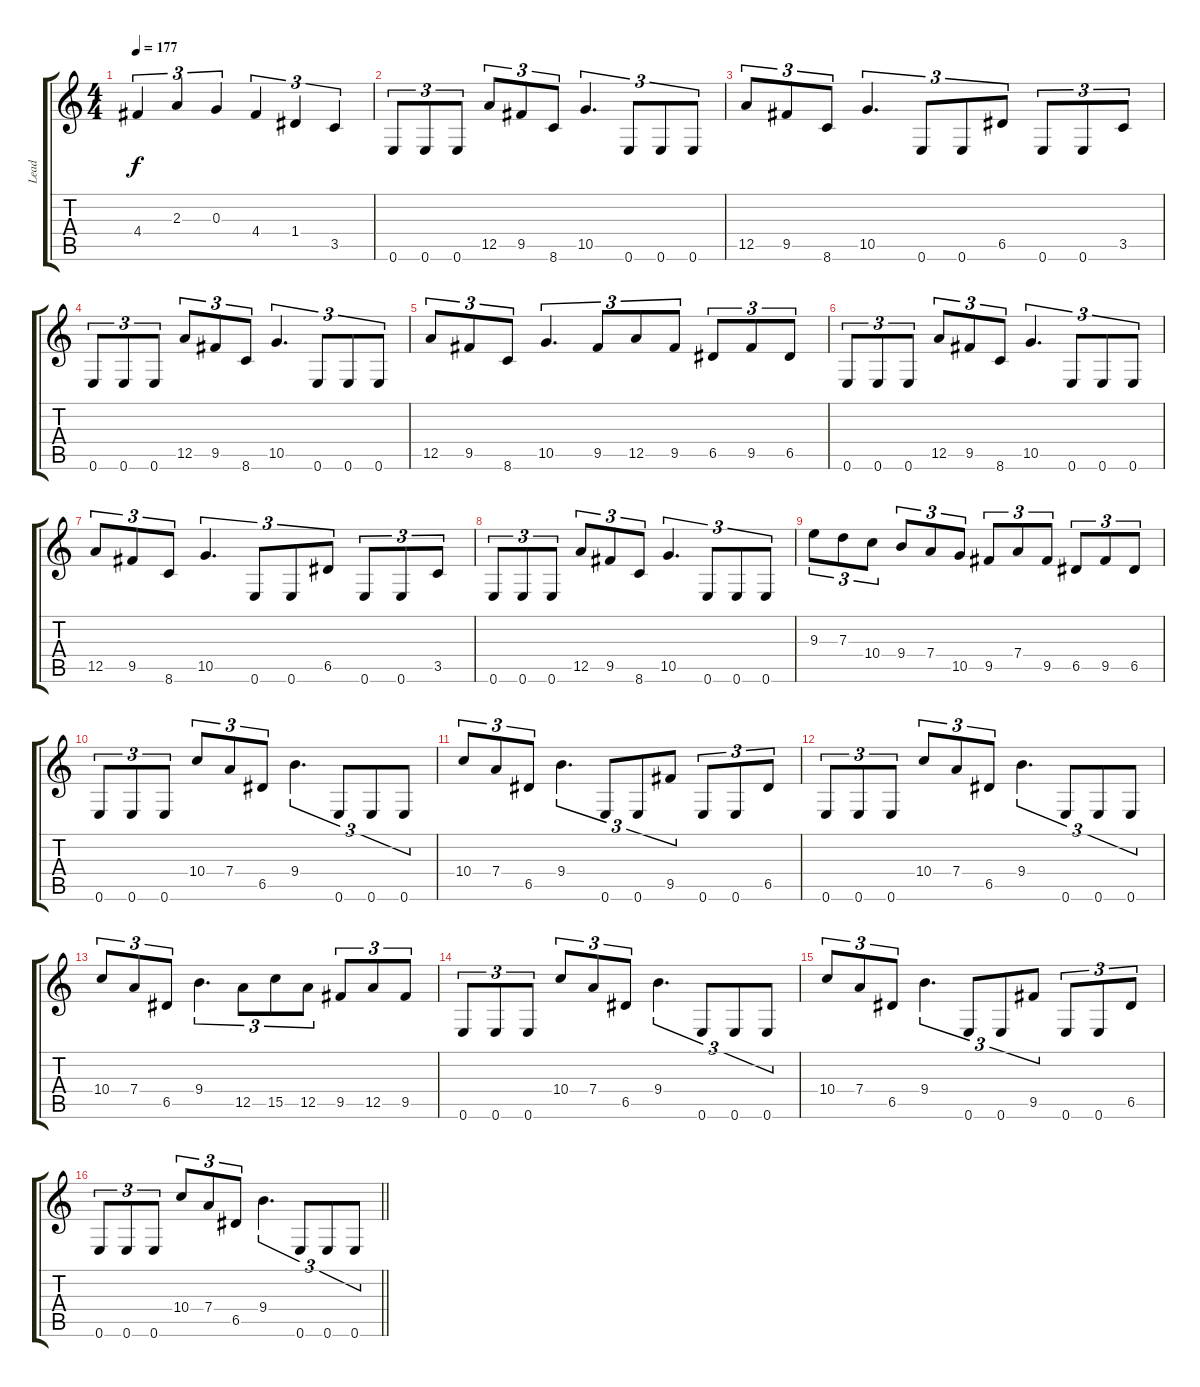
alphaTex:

\track ("Lead" "Lead") {instrument distortionguitar}
\staff {score tabs}
\tuning (E4 B3 G3 D3 A2 E2) {hide}
\ts (4 4)
\tempo 177
\clef g2
\ks c
4.4.4{tu (3 2) dy f} 2.3.4{tu (3 2)} 0.3.4{tu (3 2)} 4.4.4{tu (3 2)} 1.4.4{tu (3 2)} 3.5.4{tu (3 2)} |
0.6.8{tu (3 2)} 0.6.8{tu (3 2)} 0.6.8{tu (3 2)} 12.5.8{tu (3 2)} 9.5.8{tu (3 2)} 8.6.8{tu (3 2)} 10.5.4{d tu (3 2)} 0.6.8{tu (3 2)} 0.6.8{tu (3 2)} 0.6.8{tu (3 2)} |
12.5.8{tu (3 2)} 9.5.8{tu (3 2)} 8.6.8{tu (3 2)} 10.5.4{d tu (3 2)} 0.6.8{tu (3 2)} 0.6.8{tu (3 2)} 6.5.8{tu (3 2)} 0.6.8{tu (3 2)} 0.6.8{tu (3 2)} 3.5.8{tu (3 2)} |
0.6.8{tu (3 2)} 0.6.8{tu (3 2)} 0.6.8{tu (3 2)} 12.5.8{tu (3 2)} 9.5.8{tu (3 2)} 8.6.8{tu (3 2)} 10.5.4{d tu (3 2)} 0.6.8{tu (3 2)} 0.6.8{tu (3 2)} 0.6.8{tu (3 2)} |
12.5.8{tu (3 2)} 9.5.8{tu (3 2)} 8.6.8{tu (3 2)} 10.5.4{d tu (3 2)} 9.5.8{tu (3 2)} 12.5.8{tu (3 2)} 9.5.8{tu (3 2)} 6.5.8{tu (3 2)} 9.5.8{tu (3 2)} 6.5.8{tu (3 2)} |
0.6.8{tu (3 2)} 0.6.8{tu (3 2)} 0.6.8{tu (3 2)} 12.5.8{tu (3 2)} 9.5.8{tu (3 2)} 8.6.8{tu (3 2)} 10.5.4{d tu (3 2)} 0.6.8{tu (3 2)} 0.6.8{tu (3 2)} 0.6.8{tu (3 2)} |
12.5.8{tu (3 2)} 9.5.8{tu (3 2)} 8.6.8{tu (3 2)} 10.5.4{d tu (3 2)} 0.6.8{tu (3 2)} 0.6.8{tu (3 2)} 6.5.8{tu (3 2)} 0.6.8{tu (3 2)} 0.6.8{tu (3 2)} 3.5.8{tu (3 2)} |
0.6.8{tu (3 2)} 0.6.8{tu (3 2)} 0.6.8{tu (3 2)} 12.5.8{tu (3 2)} 9.5.8{tu (3 2)} 8.6.8{tu (3 2)} 10.5.4{d tu (3 2)} 0.6.8{tu (3 2)} 0.6.8{tu (3 2)} 0.6.8{tu (3 2)} |
9.3.8{tu (3 2)} 7.3.8{tu (3 2)} 10.4.8{tu (3 2)} 9.4.8{tu (3 2)} 7.4.8{tu (3 2)} 10.5.8{tu (3 2)} 9.5.8{tu (3 2)} 7.4.8{tu (3 2)} 9.5.8{tu (3 2)} 6.5.8{tu (3 2)} 9.5.8{tu (3 2)} 6.5.8{tu (3 2)} |
0.6.8{tu (3 2)} 0.6.8{tu (3 2)} 0.6.8{tu (3 2)} 10.4.8{tu (3 2)} 7.4.8{tu (3 2)} 6.5.8{tu (3 2)} 9.4.4{d tu (3 2)} 0.6.8{tu (3 2)} 0.6.8{tu (3 2)} 0.6.8{tu (3 2)} |
10.4.8{tu (3 2)} 7.4.8{tu (3 2)} 6.5.8{tu (3 2)} 9.4.4{d tu (3 2)} 0.6.8{tu (3 2)} 0.6.8{tu (3 2)} 9.5.8{tu (3 2)} 0.6.8{tu (3 2)} 0.6.8{tu (3 2)} 6.5.8{tu (3 2)} |
0.6.8{tu (3 2)} 0.6.8{tu (3 2)} 0.6.8{tu (3 2)} 10.4.8{tu (3 2)} 7.4.8{tu (3 2)} 6.5.8{tu (3 2)} 9.4.4{d tu (3 2)} 0.6.8{tu (3 2)} 0.6.8{tu (3 2)} 0.6.8{tu (3 2)} |
10.4.8{tu (3 2)} 7.4.8{tu (3 2)} 6.5.8{tu (3 2)} 9.4.4{d tu (3 2)} 12.5.8{tu (3 2)} 15.5.8{tu (3 2)} 12.5.8{tu (3 2)} 9.5.8{tu (3 2)} 12.5.8{tu (3 2)} 9.5.8{tu (3 2)} |
0.6.8{tu (3 2)} 0.6.8{tu (3 2)} 0.6.8{tu (3 2)} 10.4.8{tu (3 2)} 7.4.8{tu (3 2)} 6.5.8{tu (3 2)} 9.4.4{d tu (3 2)} 0.6.8{tu (3 2)} 0.6.8{tu (3 2)} 0.6.8{tu (3 2)} |
10.4.8{tu (3 2)} 7.4.8{tu (3 2)} 6.5.8{tu (3 2)} 9.4.4{d tu (3 2)} 0.6.8{tu (3 2)} 0.6.8{tu (3 2)} 9.5.8{tu (3 2)} 0.6.8{tu (3 2)} 0.6.8{tu (3 2)} 6.5.8{tu (3 2)} |
\barLineRight lightlight
0.6.8{tu (3 2)} 0.6.8{tu (3 2)} 0.6.8{tu (3 2)} 10.4.8{tu (3 2)} 7.4.8{tu (3 2)} 6.5.8{tu (3 2)} 9.4.4{d tu (3 2)} 0.6.8{tu (3 2)} 0.6.8{tu (3 2)} 0.6.8{tu (3 2)}
